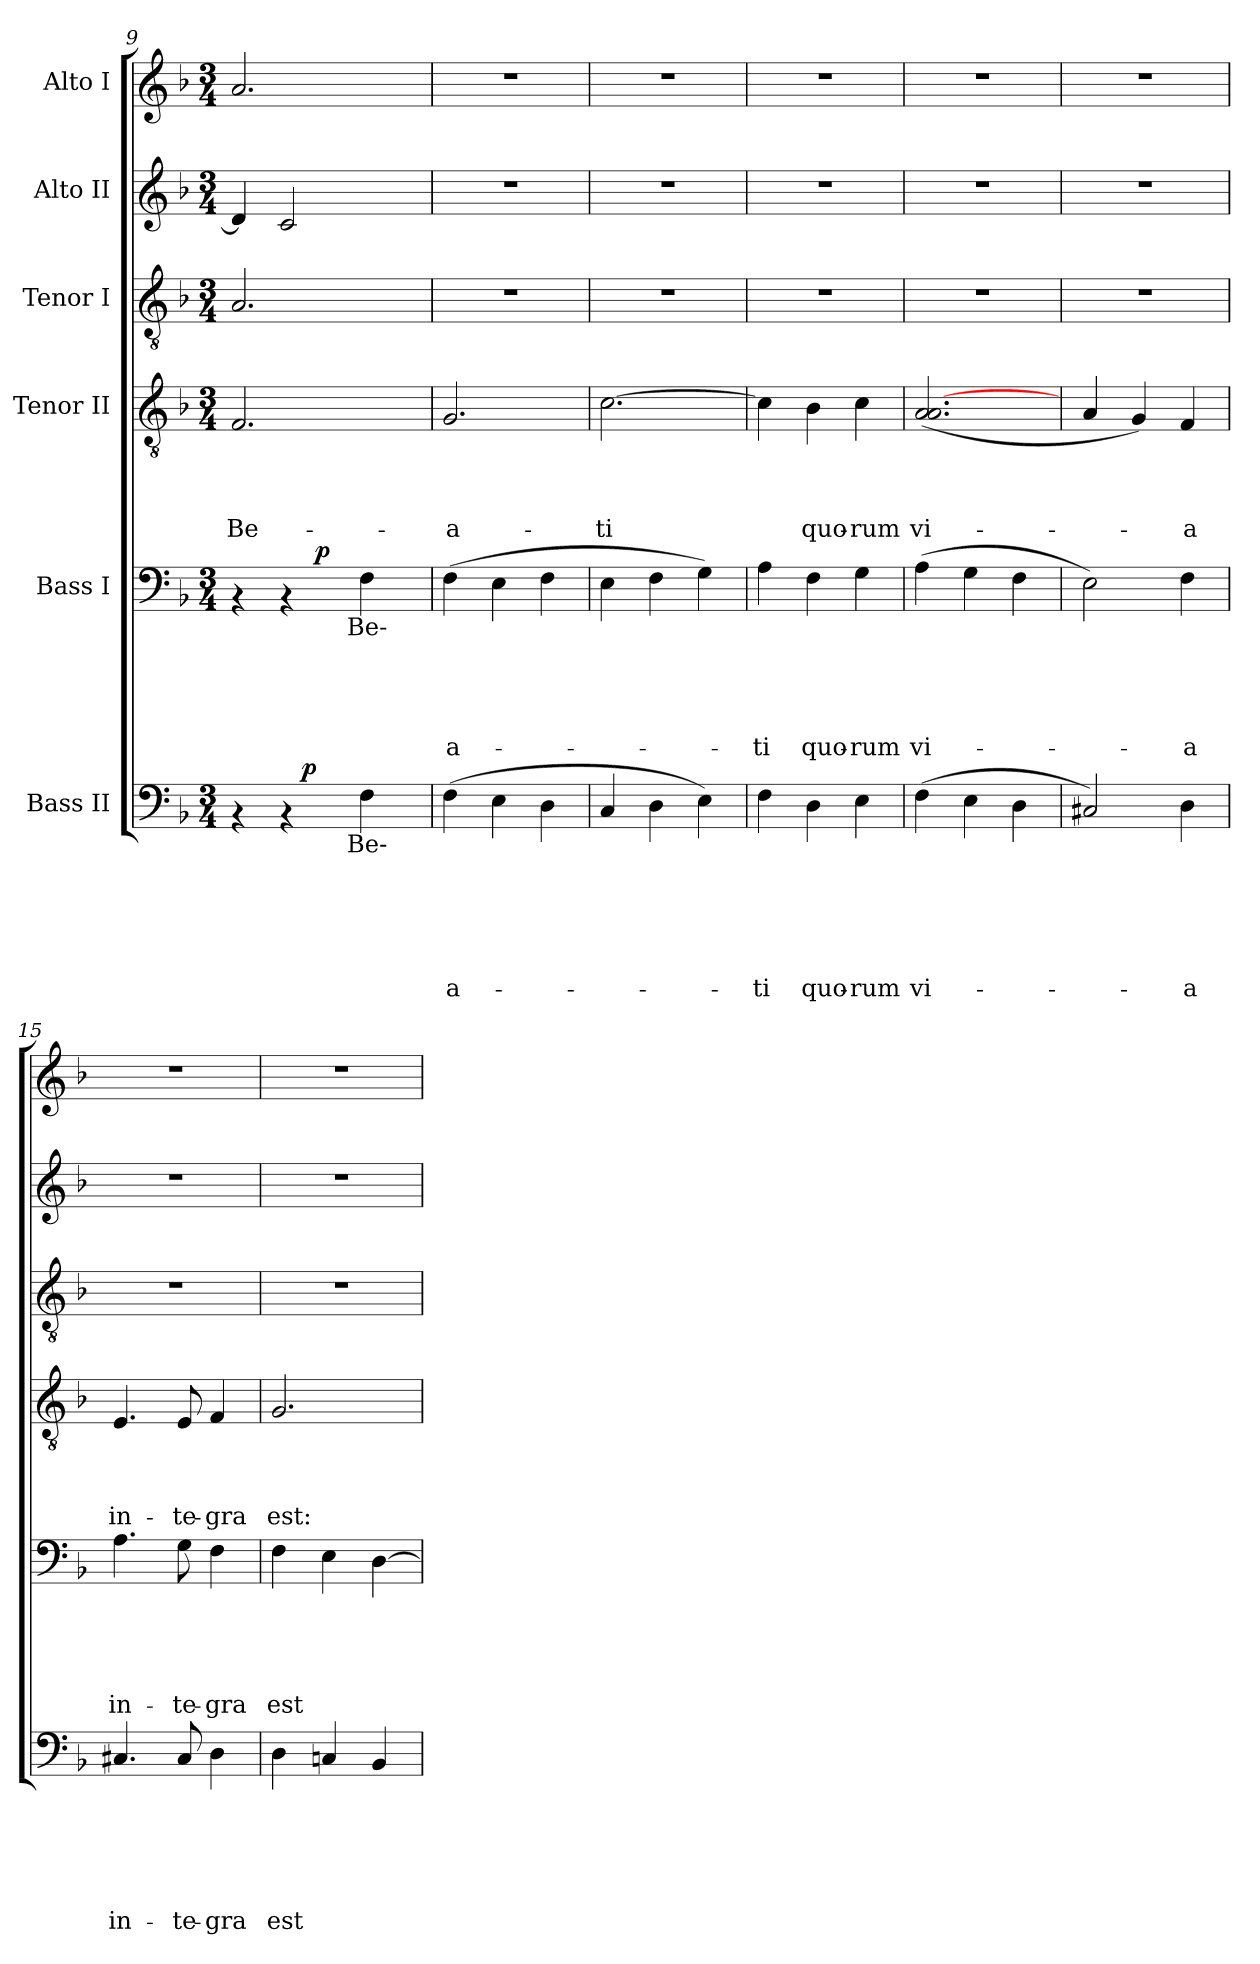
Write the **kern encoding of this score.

**kern	**text	**text	**text	**text	**text	**text	**dynam	**kern	**text	**text	**text	**text	**text	**dynam	**kern	**text	**text	**text	**text	**kern	**text	**kern	**text	**kern	**text
*part6	*part6	*part6	*part6	*part6	*part6	*part6	*part6	*part5	*part5	*part5	*part5	*part5	*part5	*part5	*part4	*part4	*part4	*part4	*part4	*part3	*part3	*part2	*part2	*part1	*part1
*staff6	*staff6	*staff6	*staff6	*staff6	*staff6	*staff6	*staff6	*staff5	*staff5	*staff5	*staff5	*staff5	*staff5	*staff5	*staff4	*staff4	*staff4	*staff4	*staff4	*staff3	*staff3	*staff2	*staff2	*staff1	*staff1
*I"Bass II	*	*	*	*	*	*	*	*I"Bass I	*	*	*	*	*	*	*I"Tenor II	*	*	*	*	*I"Tenor I	*	*I"Alto II	*	*I"Alto I	*
*clefF4	*	*	*	*	*	*	*	*clefF4	*	*	*	*	*	*	*clefGv2	*	*	*	*	*clefGv2	*	*clefG2	*	*clefG2	*
*k[b-]	*	*	*	*	*	*	*	*k[b-]	*	*	*	*	*	*	*k[b-]	*	*	*	*	*k[b-]	*	*k[b-]	*	*k[b-]	*
*F:	*	*	*	*	*	*	*	*F:	*	*	*	*	*	*	*F:	*	*	*	*	*F:	*	*F:	*	*F:	*
*M3/4	*	*	*	*	*	*	*	*M3/4	*	*	*	*	*	*	*M3/4	*	*	*	*	*M3/4	*	*M3/4	*	*M3/4	*
=9	=9	=9	=9	=9	=9	=9	=9	=9	=9	=9	=9	=9	=9	=9	=9	=9	=9	=9	=9	=9	=9	=9	=9	=9	=9
!	!	!	!	!	!	!	!	!	!	!	!	!	!	!	!	!	!	!	!LO:LY:b	!	!	!	!	!	!
*^	*	*	*	*	*	*	*	*^	*	*	*	*	*	*	*	*	*	*	*	*	*	*	*	*	*
*	*^	*	*	*	*	*	*	*	*	*^	*	*	*	*	*	*	*	*	*	*	*	*	*	*	*	*	*
4rAA	4ryy	4...ryy	.	.	.	.	.	.	.	4rAA	4ryy	4...ryy	.	.	.	.	.	.	2.F/	.	.	.	Be-	2.A/	.	4d/]	.	2.a/	.
4rAA	16ryy	.	.	.	.	.	.	.	.	4rAA	16.ryy	.	.	.	.	.	.	.	.	.	.	.	.	.	.	2c/	.	.	.
!	!	!	!	!	!	!	!	!	!LO:DY:a	!	!	!	!	!	!	!	!	!	!	!	!	!	!	!	!	!	!	!	!
.	4..ryy	.	.	.	.	.	.	.	p	.	.	.	.	.	.	.	.	.	.	.	.	.	.	.	.	.	.	.	.
!	!	!	!	!	!	!	!	!	!	!	!	!	!	!	!	!	!	!LO:DY:a	!	!	!	!	!	!	!	!	!	!	!
.	.	.	.	.	.	.	.	.	.	.	4ryy	.	.	.	.	.	.	p	.	.	.	.	.	.	.	.	.	.	.
!	!	!	!	!	!	!	!	!	!	!	!	!LO:TX:b:t=Be-	!	!	!	!	!	!	!	!	!	!	!	!	!	!	!	!	!
!	!	!LO:TX:b:t=Be-	!	!	!	!	!	!	!	!	!	!	!	!	!	!	!	!	!	!	!	!	!	!	!	!	!	!	!
.	.	4ryy	.	.	.	.	.	.	.	.	.	4ryy	.	.	.	.	.	.	.	.	.	.	.	.	.	.	.	.	.
4F\	.	.	.	.	.	.	.	.	.	4F\	.	.	.	.	.	.	.	.	.	.	.	.	.	.	.	.	.	.	.
.	.	.	.	.	.	.	.	.	.	.	8ryy	.	.	.	.	.	.	.	.	.	.	.	.	.	.	.	.	.	.
.	.	32ryy	.	.	.	.	.	.	.	.	32ryy	32ryy	.	.	.	.	.	.	.	.	.	.	.	.	.	.	.	.	.
!!LO:PB:g=z
=10	=10	=10	=10	=10	=10	=10	=10	=10	=10	=10	=10	=10	=10	=10	=10	=10	=10	=10	=10	=10	=10	=10	=10	=10	=10	=10	=10	=10	=10
!	!	!	!	!	!	!	!	!LO:LY:b	!	!	!	!	!	!	!	!	!LO:LY:b	!	!	!	!	!	!LO:LY:b	!	!	!	!	!	!
*v	*v	*v	*	*	*	*	*	*	*	*	*	*	*	*	*	*	*	*	*	*	*	*	*	*	*	*	*	*	*
*	*	*	*	*	*	*	*	*v	*v	*v	*	*	*	*	*	*	*	*	*	*	*	*	*	*	*	*	*
(>4F\	.	.	.	.	.	a-	.	(>4F\	.	.	.	.	a-	.	2.G/	.	.	.	-a-	2.r	.	2.r	.	2.r	.
4E\	.	.	.	.	.	.	.	4E\	.	.	.	.	.	.	.	.	.	.	.	.	.	.	.	.	.
4D\	.	.	.	.	.	.	.	4F\	.	.	.	.	.	.	.	.	.	.	.	.	.	.	.	.	.
=11	=11	=11	=11	=11	=11	=11	=11	=11	=11	=11	=11	=11	=11	=11	=11	=11	=11	=11	=11	=11	=11	=11	=11	=11	=11
!	!	!	!	!	!	!	!	!	!	!	!	!	!	!	!	!	!	!	!LO:LY:b	!	!	!	!	!	!
4C/	.	.	.	.	.	.	.	4E\	.	.	.	.	.	.	[>2.c\	.	.	.	-ti	2.r	.	2.r	.	2.r	.
4D\	.	.	.	.	.	.	.	4F\	.	.	.	.	.	.	.	.	.	.	.	.	.	.	.	.	.
4E\)	.	.	.	.	.	.	.	4G\)	.	.	.	.	.	.	.	.	.	.	.	.	.	.	.	.	.
=12	=12	=12	=12	=12	=12	=12	=12	=12	=12	=12	=12	=12	=12	=12	=12	=12	=12	=12	=12	=12	=12	=12	=12	=12	=12
!	!	!	!	!	!	!LO:LY:b	!	!	!	!	!	!	!LO:LY:b	!	!	!	!	!	!	!	!	!	!	!	!
4F\	.	.	.	.	.	-ti	.	4A\	.	.	.	.	-ti	.	4c\]	.	.	.	.	2.r	.	2.r	.	2.r	.
!	!	!	!	!	!	!LO:LY:b	!	!	!	!	!	!	!LO:LY:b	!	!	!	!	!	!LO:LY:b	!	!	!	!	!	!
4D\	.	.	.	.	.	quo-	.	4F\	.	.	.	.	quo-	.	4B-\	.	.	.	quo-	.	.	.	.	.	.
!	!	!	!	!	!	!LO:LY:b	!	!	!	!	!	!	!LO:LY:b	!	!	!	!	!	!LO:LY:b	!	!	!	!	!	!
4E\	.	.	.	.	.	-rum	.	4G\	.	.	.	.	-rum	.	4c\	.	.	.	-rum	.	.	.	.	.	.
=13	=13	=13	=13	=13	=13	=13	=13	=13	=13	=13	=13	=13	=13	=13	=13	=13	=13	=13	=13	=13	=13	=13	=13	=13	=13
!	!	!	!	!	!	!LO:LY:b	!	!	!	!	!	!	!LO:LY:b	!	!	!	!	!	!LO:LY:b	!	!	!	!	!	!
(>4F\	.	.	.	.	.	vi-	.	(>4A\	.	.	.	.	vi-	.	(<2.A/ [<2.A/	.	.	.	vi-	2.r	.	2.r	.	2.r	.
4E\	.	.	.	.	.	.	.	4G\	.	.	.	.	.	.	.	.	.	.	.	.	.	.	.	.	.
4D\	.	.	.	.	.	.	.	4F\	.	.	.	.	.	.	.	.	.	.	.	.	.	.	.	.	.
=14	=14	=14	=14	=14	=14	=14	=14	=14	=14	=14	=14	=14	=14	=14	=14	=14	=14	=14	=14	=14	=14	=14	=14	=14	=14
2C#X/)	.	.	.	.	.	.	.	2E\)	.	.	.	.	.	.	4A/	.	.	.	.	2.r	.	2.r	.	2.r	.
.	.	.	.	.	.	.	.	.	.	.	.	.	.	.	4G/)	.	.	.	.	.	.	.	.	.	.
!	!	!	!	!	!	!LO:LY:b	!	!	!	!	!	!	!LO:LY:b	!	!	!	!	!	!LO:LY:b	!	!	!	!	!	!
4D\	.	.	.	.	.	-a	.	4F\	.	.	.	.	-a	.	4F/	.	.	.	-a	.	.	.	.	.	.
=15	=15	=15	=15	=15	=15	=15	=15	=15	=15	=15	=15	=15	=15	=15	=15	=15	=15	=15	=15	=15	=15	=15	=15	=15	=15
!	!	!	!	!	!	!LO:LY:b	!	!	!	!	!	!	!LO:LY:b	!	!	!	!	!	!LO:LY:b	!	!	!	!	!	!
4.C#X/	.	.	.	.	.	in-	.	4.A\	.	.	.	.	in-	.	4.E/	.	.	.	in-	2.r	.	2.r	.	2.r	.
!	!	!	!	!	!	!LO:LY:b	!	!	!	!	!	!	!LO:LY:b	!	!	!	!	!	!LO:LY:b	!	!	!	!	!	!
8C#/	.	.	.	.	.	-te-	.	8G\	.	.	.	.	-te-	.	8E/	.	.	.	-te-	.	.	.	.	.	.
!	!	!	!	!	!	!LO:LY:b	!	!	!	!	!	!	!LO:LY:b	!	!	!	!	!	!LO:LY:b	!	!	!	!	!	!
4D\	.	.	.	.	.	-gra	.	4F\	.	.	.	.	-gra	.	4F/	.	.	.	-gra	.	.	.	.	.	.
=16	=16	=16	=16	=16	=16	=16	=16	=16	=16	=16	=16	=16	=16	=16	=16	=16	=16	=16	=16	=16	=16	=16	=16	=16	=16
!	!	!	!	!	!	!LO:LY:b	!	!	!	!	!	!	!LO:LY:b	!	!	!	!	!	!LO:LY:b	!	!	!	!	!	!
4D\	.	.	.	.	.	est	.	4F\	.	.	.	.	est	.	2.G/	.	.	.	est:	2.r	.	2.r	.	2.r	.
4Cn/	.	.	.	.	.	.	.	4E\	.	.	.	.	.	.	.	.	.	.	.	.	.	.	.	.	.
4BB-/	.	.	.	.	.	.	.	[>4D\	.	.	.	.	.	.	.	.	.	.	.	.	.	.	.	.	.
=	=	=	=	=	=	=	=	=	=	=	=	=	=	=	=	=	=	=	=	=	=	=	=	=	=
*-	*-	*-	*-	*-	*-	*-	*-	*-	*-	*-	*-	*-	*-	*-	*-	*-	*-	*-	*-	*-	*-	*-	*-	*-	*-
